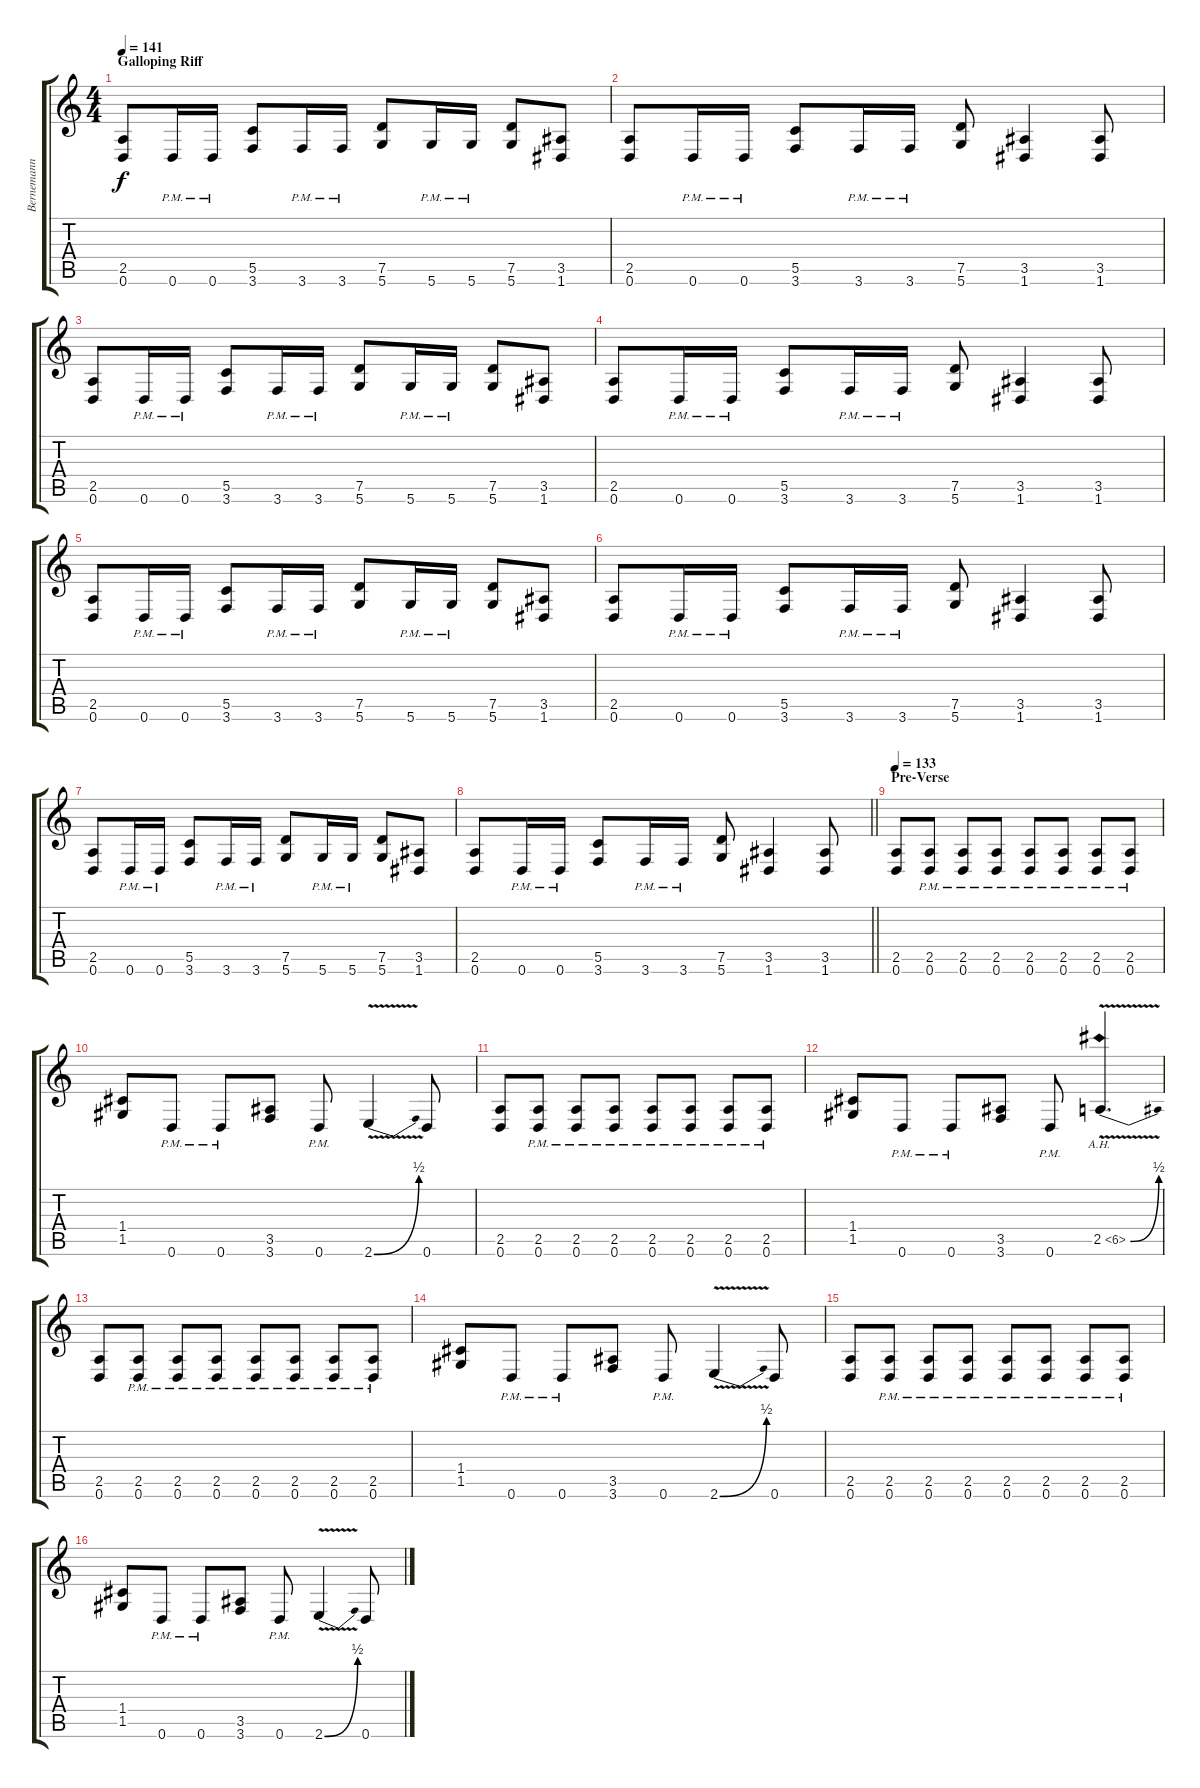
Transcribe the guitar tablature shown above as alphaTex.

\track ("Bernemann L" "Bernemann ") {instrument distortionguitar}
\staff {score tabs}
\tuning (D4 A3 F3 C3 G2 D2) {hide}
\ts (4 4)
\section ("" "Galloping Riff")
\tempo 140
\tempo 141
\clef g2
\ks c
(2.5 0.6).8{dy f} 0.6{pm}.16 0.6{pm}.16 (5.5 3.6).8 3.6{pm}.16 3.6{pm}.16 (7.5 5.6).8 5.6{pm}.16 5.6{pm}.16 (7.5 5.6).8 (3.5 1.6).8 |
(2.5 0.6).8 0.6{pm}.16 0.6{pm}.16 (5.5 3.6).8 3.6{pm}.16 3.6{pm}.16 (7.5 5.6).8 (3.5 1.6).4 (3.5 1.6).8 |
(2.5 0.6).8 0.6{pm}.16 0.6{pm}.16 (5.5 3.6).8 3.6{pm}.16 3.6{pm}.16 (7.5 5.6).8 5.6{pm}.16 5.6{pm}.16 (7.5 5.6).8 (3.5 1.6).8 |
(2.5 0.6).8 0.6{pm}.16 0.6{pm}.16 (5.5 3.6).8 3.6{pm}.16 3.6{pm}.16 (7.5 5.6).8 (3.5 1.6).4 (3.5 1.6).8 |
(2.5 0.6).8 0.6{pm}.16 0.6{pm}.16 (5.5 3.6).8 3.6{pm}.16 3.6{pm}.16 (7.5 5.6).8 5.6{pm}.16 5.6{pm}.16 (7.5 5.6).8 (3.5 1.6).8 |
(2.5 0.6).8 0.6{pm}.16 0.6{pm}.16 (5.5 3.6).8 3.6{pm}.16 3.6{pm}.16 (7.5 5.6).8 (3.5 1.6).4 (3.5 1.6).8 |
(2.5 0.6).8 0.6{pm}.16 0.6{pm}.16 (5.5 3.6).8 3.6{pm}.16 3.6{pm}.16 (7.5 5.6).8 5.6{pm}.16 5.6{pm}.16 (7.5 5.6).8 (3.5 1.6).8 |
\barLineRight lightlight
(2.5 0.6).8 0.6{pm}.16 0.6{pm}.16 (5.5 3.6).8 3.6{pm}.16 3.6{pm}.16 (7.5 5.6).8 (3.5 1.6).4 (3.5 1.6).8 |
\section ("" "Pre-Verse")
\tempo 130
\tempo 133
(2.5 0.6).8 (2.5{pm} 0.6{pm}).8 (2.5{pm} 0.6{pm}).8 (2.5{pm} 0.6{pm}).8 (2.5{pm} 0.6{pm}).8 (2.5{pm} 0.6{pm}).8 (2.5{pm} 0.6{pm}).8 (2.5{pm} 0.6{pm}).8 |
(1.4 1.5).8 0.6{pm}.8 0.6{pm}.8 (3.5 3.6).8 0.6{pm}.8 2.6{be (bend 0 0 60 2) v}.4 0.6.8 |
(2.5 0.6).8 (2.5{pm} 0.6{pm}).8 (2.5{pm} 0.6{pm}).8 (2.5{pm} 0.6{pm}).8 (2.5{pm} 0.6{pm}).8 (2.5{pm} 0.6{pm}).8 (2.5{pm} 0.6{pm}).8 (2.5{pm} 0.6{pm}).8 |
(1.4 1.5).8 0.6{pm}.8 0.6{pm}.8 (3.5 3.6).8 0.6{pm}.8 2.5{be (bend 0 0 60 2) ah 4 v}.4{d instrument guitarharmonics} |
(2.5 0.6).8{instrument distortionguitar} (2.5{pm} 0.6{pm}).8 (2.5{pm} 0.6{pm}).8 (2.5{pm} 0.6{pm}).8 (2.5{pm} 0.6{pm}).8 (2.5{pm} 0.6{pm}).8 (2.5{pm} 0.6{pm}).8 (2.5{pm} 0.6{pm}).8 |
(1.4 1.5).8 0.6{pm}.8 0.6{pm}.8 (3.5 3.6).8 0.6{pm}.8 2.6{be (bend 0 0 60 2) v}.4 0.6.8 |
(2.5 0.6).8 (2.5{pm} 0.6{pm}).8 (2.5{pm} 0.6{pm}).8 (2.5{pm} 0.6{pm}).8 (2.5{pm} 0.6{pm}).8 (2.5{pm} 0.6{pm}).8 (2.5{pm} 0.6{pm}).8 (2.5{pm} 0.6{pm}).8 |
(1.4 1.5).8 0.6{pm}.8 0.6{pm}.8 (3.5 3.6).8 0.6{pm}.8 2.6{be (bend 0 0 60 2) v}.4 0.6.8
